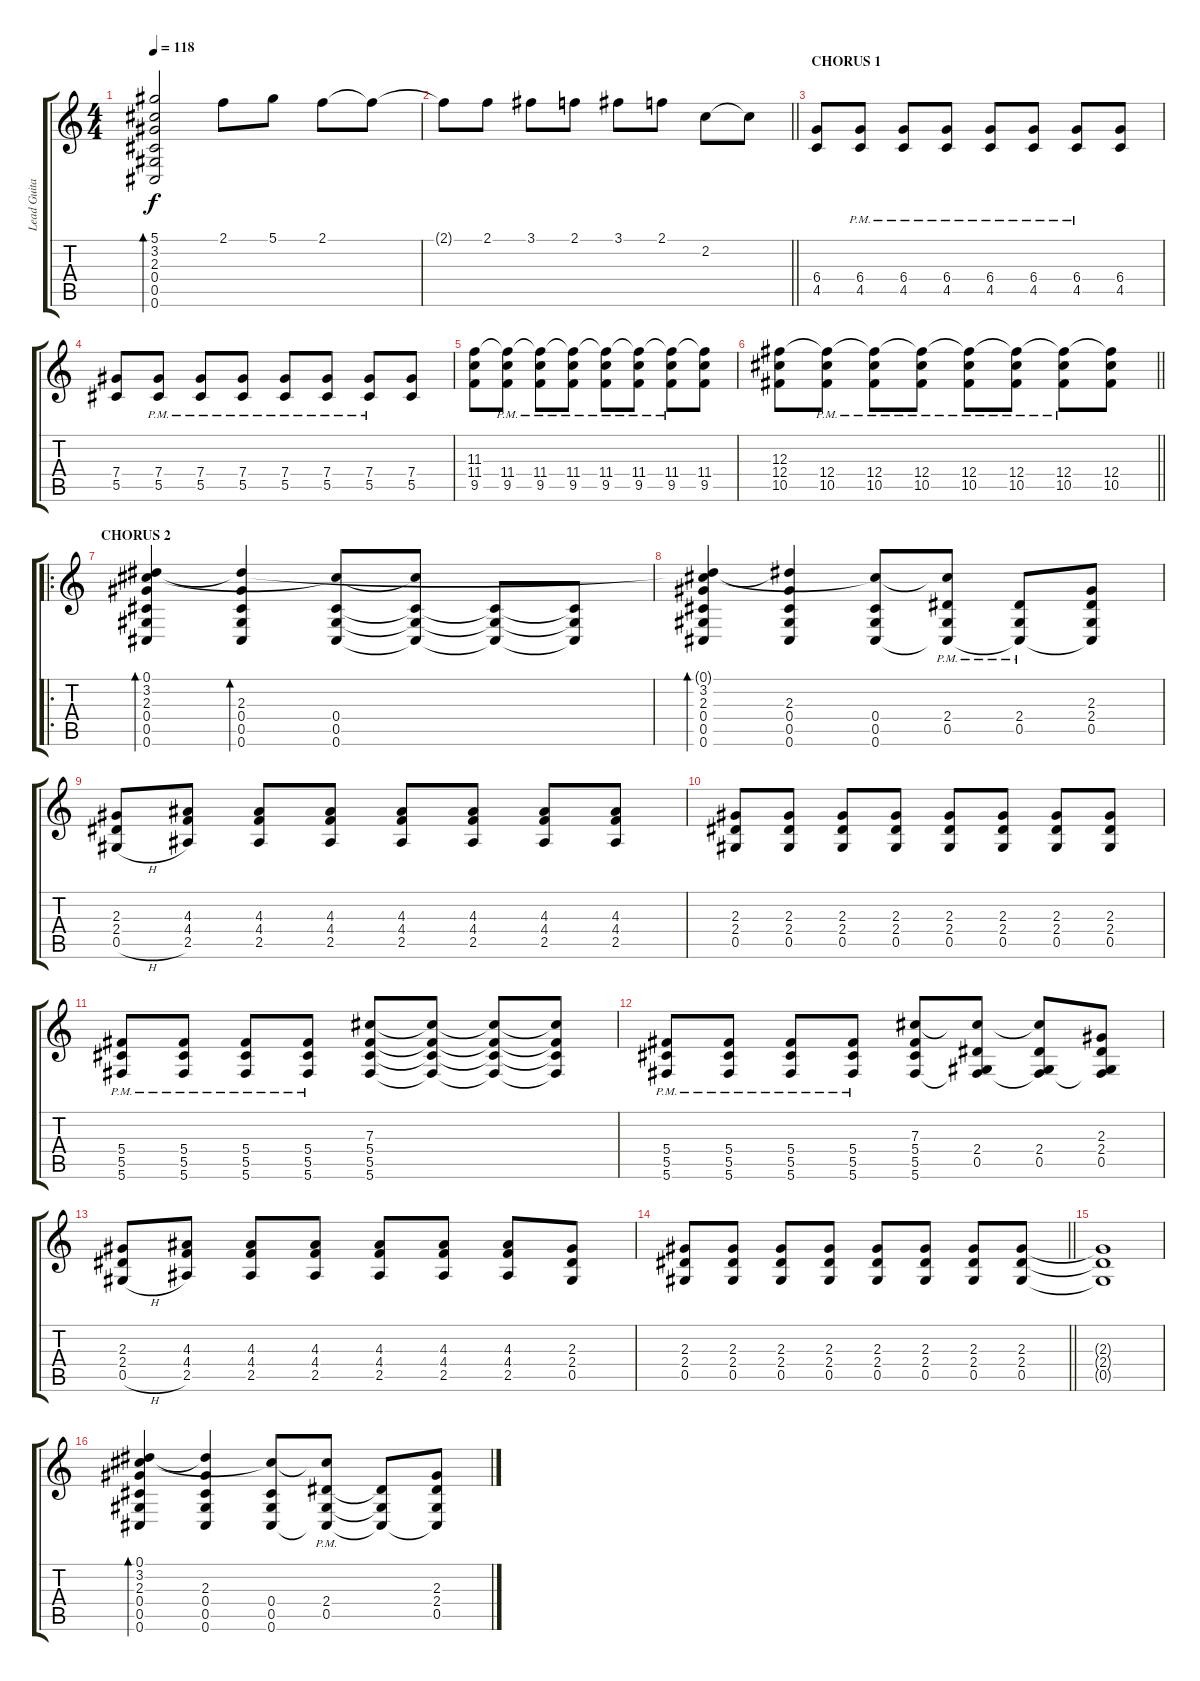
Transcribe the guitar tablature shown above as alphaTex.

\track ("Lead Guitar" "Lead Guita") {instrument electricguitarclean}
\staff {score tabs}
\tuning (Eb4 Bb3 Gb3 Db3 Ab2 Db2) {hide}
\ts (4 4)
\tempo 118
\clef g2
\ks c
(5.1{t} 3.2 2.3 0.4 0.5 0.6).2{bd 60 dy f} 2.1.8 5.1.8 2.1.8 2.1{t}.8 |
\barLineRight lightlight
2.1{t}.8 2.1.8 3.1.8 2.1.8 3.1.8 2.1.8 2.2.8 2.2{t}.8 |
\section ("" "CHORUS 1")
(6.4 4.5).8 (6.4{pm} 4.5{pm}).8 (6.4{pm} 4.5{pm}).8 (6.4{pm} 4.5{pm}).8 (6.4{pm} 4.5{pm}).8 (6.4{pm} 4.5{pm}).8 (6.4{pm} 4.5{pm}).8 (6.4 4.5).8 |
(7.4 5.5).8 (7.4{pm} 5.5{pm}).8 (7.4{pm} 5.5{pm}).8 (7.4{pm} 5.5{pm}).8 (7.4{pm} 5.5{pm}).8 (7.4{pm} 5.5{pm}).8 (7.4{pm} 5.5{pm}).8 (7.4 5.5).8 |
(11.3 11.4 9.5).8 (11.3{t} 11.4{pm} 9.5{pm}).8 (11.3{t} 11.4{pm} 9.5{pm}).8 (11.3{t} 11.4{pm} 9.5{pm}).8 (11.3{t} 11.4{pm} 9.5{pm}).8 (11.3{t} 11.4{pm} 9.5{pm}).8 (11.3{t} 11.4{pm} 9.5{pm}).8 (11.3{t} 11.4 9.5).8 |
\barLineRight lightlight
(12.3 12.4 10.5).8 (12.3{t} 12.4{pm} 10.5{pm}).8 (12.3{t} 12.4{pm} 10.5{pm}).8 (12.3{t} 12.4{pm} 10.5{pm}).8 (12.3{t} 12.4{pm} 10.5{pm}).8 (12.3{t} 12.4{pm} 10.5{pm}).8 (12.3{t} 12.4{pm} 10.5{pm}).8 (12.3{t} 12.4 10.5).8 |
\ro
\section ("" "CHORUS 2")
(0.1 3.2 2.3 0.4 0.5 0.6).4{bd 60} (0.1{t} 2.3 0.4 0.5 0.6).4{bd 60} (3.2{t} 0.4 0.5 0.6).8 (3.2{t} 0.4{t} 0.5{t} 0.6{t}).8 (0.4{t} 0.5{t} 0.6{t}).8 (0.4{t} 0.5{t} 0.6{t}).8 |
(0.1{t} 3.2 2.3 0.4 0.5 0.6).4{bd 60} (0.1{t} 2.3 0.4 0.5 0.6).4 (3.2{t} 0.4 0.5 0.6).8 (3.2{t} 2.4{pm} 0.5{pm} 0.6{t}).8 (2.4{pm} 0.5{pm} 0.6{t}).8 (2.3 2.4 0.5 0.6{t}).8 |
(2.3 2.4 0.5{h}).8 (4.3 4.4 2.5).8 (4.3 4.4 2.5).8 (4.3 4.4 2.5).8 (4.3 4.4 2.5).8 (4.3 4.4 2.5).8 (4.3 4.4 2.5).8 (4.3 4.4 2.5).8 |
(2.3 2.4 0.5).8 (2.3 2.4 0.5).8 (2.3 2.4 0.5).8 (2.3 2.4 0.5).8 (2.3 2.4 0.5).8 (2.3 2.4 0.5).8 (2.3 2.4 0.5).8 (2.3 2.4 0.5).8 |
(5.4{pm} 5.5{pm} 5.6{pm}).8 (5.4{pm} 5.5{pm} 5.6{pm}).8 (5.4{pm} 5.5{pm} 5.6{pm}).8 (5.4{pm} 5.5{pm} 5.6{pm}).8 (7.3 5.4 5.5 5.6).8 (7.3{t} 5.4{t} 5.5{t} 5.6{t}).8 (7.3{t} 5.4{t} 5.5{t} 5.6{t}).8 (7.3{t} 5.4{t} 5.5{t} 5.6{t}).8 |
(5.4{pm} 5.5{pm} 5.6{pm}).8 (5.4{pm} 5.5{pm} 5.6{pm}).8 (5.4{pm} 5.5{pm} 5.6{pm}).8 (5.4{pm} 5.5{pm} 5.6{pm}).8 (7.3 5.4 5.5 5.6).8 (7.3{t} 2.4 0.5 5.6{t}).8 (7.3{t} 2.4 0.5 5.6{t}).8 (2.3 2.4 0.5 5.6{t}).8 |
(2.3 2.4 0.5{h}).8 (4.3 4.4 2.5).8 (4.3 4.4 2.5).8 (4.3 4.4 2.5).8 (4.3 4.4 2.5).8 (4.3 4.4 2.5).8 (4.3 4.4 2.5).8 (2.3 2.4 0.5).8 |
\barLineRight lightlight
(2.3 2.4 0.5).8 (2.3 2.4 0.5).8 (2.3 2.4 0.5).8 (2.3 2.4 0.5).8 (2.3 2.4 0.5).8 (2.3 2.4 0.5).8 (2.3 2.4 0.5).8 (2.3 2.4 0.5).8 |
(2.3{t} 2.4{t} 0.5{t}).1 |
(0.1 3.2 2.3 0.4 0.5 0.6).4{bd 60} (0.1{t} 2.3 0.4 0.5 0.6).4 (3.2{t} 0.4 0.5 0.6).8 (3.2{t} 2.4{pm} 0.5{pm} 0.6{t}).8 (2.4{t} 0.5{t} 0.6{t}).8 (2.3 2.4 0.5 0.6{t}).8
